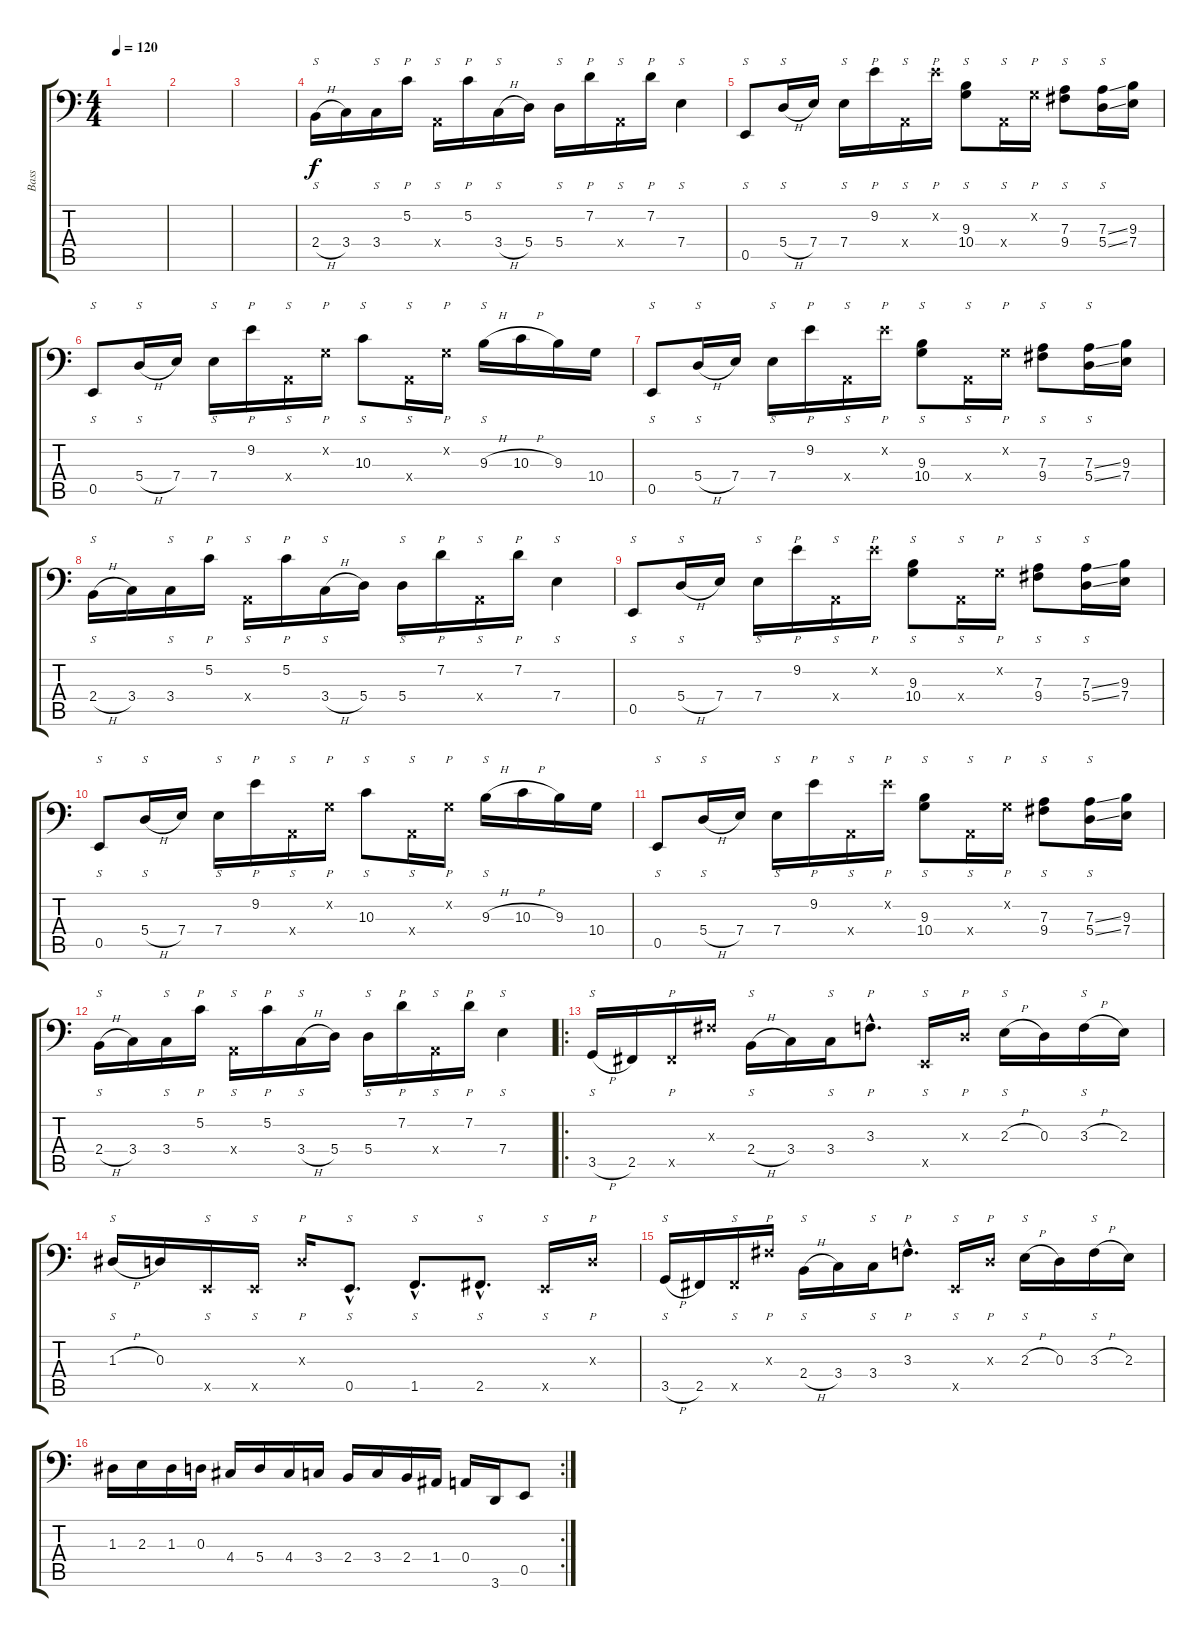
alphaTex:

\track ("Bass" "Bass") {instrument slapbass1}
\staff {score tabs}
\tuning (C3 G2 D2 A1 E1 B0) {hide}
\ts (4 4)
\tempo 120
\clef f4
\ks c
|
|
|
2.4{h}.16{s} 3.4.16 3.4.16{s} 5.2.16{p} 0.4{x}.16{s} 5.2.16{p} 3.4{h}.16{s} 5.4.16 5.4.16{s} 7.2.16{p} 0.4{x}.16{s} 7.2.16{p} 7.4.4{s} |
0.5.8{s} 5.4{h}.16{s} 7.4.16 7.4.16{s} 9.2.16{p} 0.4{x}.16{s} 9.2{x}.16{p} (9.3 10.4).8{s} 0.4{x}.16{s} 0.2{x}.16{p} (7.3 9.4).8{s} (7.3{ss} 5.4{ss}).16{s} (9.3 7.4).16 |
0.5.8{s} 5.4{h}.16{s} 7.4.16 7.4.16{s} 9.2.16{p} 0.4{x}.16{s} 0.2{x}.16{p} 10.3.8{s} 0.4{x}.16{s} 0.2{x}.16{p} 9.3{h}.16{s} 10.3{h}.16 9.3.16 10.4.16 |
0.5.8{s} 5.4{h}.16{s} 7.4.16 7.4.16{s} 9.2.16{p} 0.4{x}.16{s} 9.2{x}.16{p} (9.3 10.4).8{s} 0.4{x}.16{s} 0.2{x}.16{p} (7.3 9.4).8{s} (7.3{ss} 5.4{ss}).16{s} (9.3 7.4).16 |
2.4{h}.16{s} 3.4.16 3.4.16{s} 5.2.16{p} 0.4{x}.16{s} 5.2.16{p} 3.4{h}.16{s} 5.4.16 5.4.16{s} 7.2.16{p} 0.4{x}.16{s} 7.2.16{p} 7.4.4{s} |
0.5.8{s} 5.4{h}.16{s} 7.4.16 7.4.16{s} 9.2.16{p} 0.4{x}.16{s} 9.2{x}.16{p} (9.3 10.4).8{s} 0.4{x}.16{s} 0.2{x}.16{p} (7.3 9.4).8{s} (7.3{ss} 5.4{ss}).16{s} (9.3 7.4).16 |
0.5.8{s} 5.4{h}.16{s} 7.4.16 7.4.16{s} 9.2.16{p} 0.4{x}.16{s} 0.2{x}.16{p} 10.3.8{s} 0.4{x}.16{s} 0.2{x}.16{p} 9.3{h}.16{s} 10.3{h}.16 9.3.16 10.4.16 |
0.5.8{s} 5.4{h}.16{s} 7.4.16 7.4.16{s} 9.2.16{p} 0.4{x}.16{s} 9.2{x}.16{p} (9.3 10.4).8{s} 0.4{x}.16{s} 0.2{x}.16{p} (7.3 9.4).8{s} (7.3{ss} 5.4{ss}).16{s} (9.3 7.4).16 |
2.4{h}.16{s} 3.4.16 3.4.16{s} 5.2.16{p} 0.4{x}.16{s} 5.2.16{p} 3.4{h}.16{s} 5.4.16 5.4.16{s} 7.2.16{p} 0.4{x}.16{s} 7.2.16{p} 7.4.4{s} |
\ro
3.5{h}.16{s} 2.5.16 2.5{x}.16{p} 4.3{x}.16 2.4{h}.16{s} 3.4.16 3.4.16{s} 3.3{hac}.8{p d} 0.5{x}.16{s} 0.3{x}.16{p} 2.3{h}.16{s} 0.3.16 3.3{h}.16{s} 2.3.16 |
1.3{h}.16{s} 0.3.16 0.5{x}.16{s} 0.5{x}.16{s} 0.3{x}.16{p} 0.5{hac}.8{s d} 1.5{hac}.8{s d} 2.5{hac}.8{s d} 0.5{x}.16{s} 0.3{x}.16{p} |
3.5{h}.16{s} 2.5.16 2.5{x}.16{s} 4.3{x}.16{p} 2.4{h}.16{s} 3.4.16 3.4.16{s} 3.3{hac}.8{p d} 0.5{x}.16{s} 0.3{x}.16{p} 2.3{h}.16{s} 0.3.16 3.3{h}.16{s} 2.3.16 |
\rc 2
1.3.16 2.3.16 1.3.16 0.3.16 4.4.16 5.4.16 4.4.16 3.4.16 2.4.16 3.4.16 2.4.16 1.4.16 0.4.16 3.6.16 0.5.8
